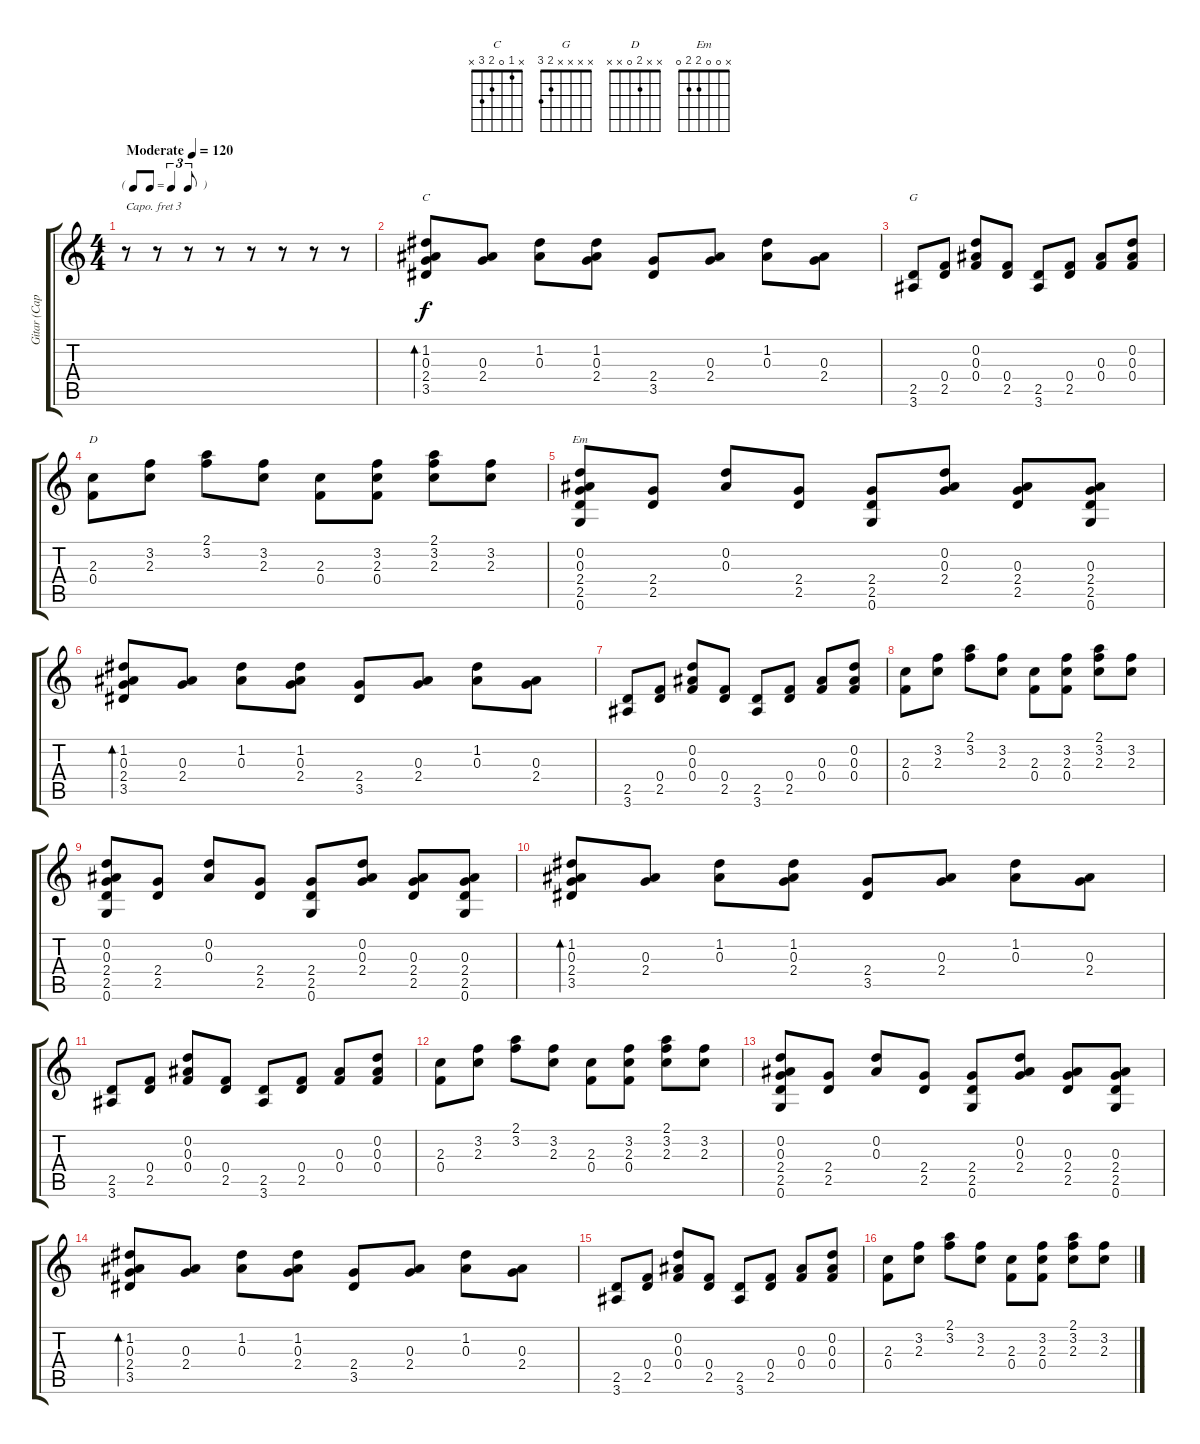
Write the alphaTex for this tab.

\track ("Gitar (Capo 3)" "Gitar (Cap") {instrument acousticguitarsteel}
\staff {score tabs}
\capo 3
\tuning (E4 B3 G3 D3 A2 E2) {hide}
\chord ("C" x 1 0 2 3 x)
\chord ("G" x x x x 2 3)
\chord ("D" x x 2 0 x x)
\chord ("Em" x 0 0 2 2 0)
\ts (4 4)
\tf triplet8th
\tempo (120 "Moderate")
\clef g2
\ks c
r.8{dy f instrument acousticguitarsteel} r.8 r.8 r.8 r.8 r.8 r.8 r.8 |
(1.2 0.3 2.4 3.5).8{bd 120 ch "C"} (0.3 2.4).8 (1.2 0.3).8 (1.2 0.3 2.4).8 (2.4 3.5).8 (0.3 2.4).8 (1.2 0.3).8 (0.3 2.4).8 |
(2.5 3.6).8{ch "G"} (0.4 2.5).8 (0.2 0.3 0.4).8 (0.4 2.5).8 (2.5 3.6).8 (0.4 2.5).8 (0.3 0.4).8 (0.2 0.3 0.4).8 |
(2.3 0.4).8{ch "D"} (3.2 2.3).8 (2.1 3.2).8 (3.2 2.3).8 (2.3 0.4).8 (3.2 2.3 0.4).8 (2.1 3.2 2.3).8 (3.2 2.3).8 |
(0.2 0.3 2.4 2.5 0.6).8{ch "Em"} (2.4 2.5).8 (0.2 0.3).8 (2.4 2.5).8 (2.4 2.5 0.6).8 (0.2 0.3 2.4).8 (0.3 2.4 2.5).8 (0.3 2.4 2.5 0.6).8 |
(1.2 0.3 2.4 3.5).8{bd 120} (0.3 2.4).8 (1.2 0.3).8 (1.2 0.3 2.4).8 (2.4 3.5).8 (0.3 2.4).8 (1.2 0.3).8 (0.3 2.4).8 |
(2.5 3.6).8 (0.4 2.5).8 (0.2 0.3 0.4).8 (0.4 2.5).8 (2.5 3.6).8 (0.4 2.5).8 (0.3 0.4).8 (0.2 0.3 0.4).8 |
(2.3 0.4).8 (3.2 2.3).8 (2.1 3.2).8 (3.2 2.3).8 (2.3 0.4).8 (3.2 2.3 0.4).8 (2.1 3.2 2.3).8 (3.2 2.3).8 |
(0.2 0.3 2.4 2.5 0.6).8 (2.4 2.5).8 (0.2 0.3).8 (2.4 2.5).8 (2.4 2.5 0.6).8 (0.2 0.3 2.4).8 (0.3 2.4 2.5).8 (0.3 2.4 2.5 0.6).8 |
(1.2 0.3 2.4 3.5).8{bd 120} (0.3 2.4).8 (1.2 0.3).8 (1.2 0.3 2.4).8 (2.4 3.5).8 (0.3 2.4).8 (1.2 0.3).8 (0.3 2.4).8 |
(2.5 3.6).8 (0.4 2.5).8 (0.2 0.3 0.4).8 (0.4 2.5).8 (2.5 3.6).8 (0.4 2.5).8 (0.3 0.4).8 (0.2 0.3 0.4).8 |
(2.3 0.4).8 (3.2 2.3).8 (2.1 3.2).8 (3.2 2.3).8 (2.3 0.4).8 (3.2 2.3 0.4).8 (2.1 3.2 2.3).8 (3.2 2.3).8 |
(0.2 0.3 2.4 2.5 0.6).8 (2.4 2.5).8 (0.2 0.3).8 (2.4 2.5).8 (2.4 2.5 0.6).8 (0.2 0.3 2.4).8 (0.3 2.4 2.5).8 (0.3 2.4 2.5 0.6).8 |
(1.2 0.3 2.4 3.5).8{bd 120} (0.3 2.4).8 (1.2 0.3).8 (1.2 0.3 2.4).8 (2.4 3.5).8 (0.3 2.4).8 (1.2 0.3).8 (0.3 2.4).8 |
(2.5 3.6).8 (0.4 2.5).8 (0.2 0.3 0.4).8 (0.4 2.5).8 (2.5 3.6).8 (0.4 2.5).8 (0.3 0.4).8 (0.2 0.3 0.4).8 |
(2.3 0.4).8 (3.2 2.3).8 (2.1 3.2).8 (3.2 2.3).8 (2.3 0.4).8 (3.2 2.3 0.4).8 (2.1 3.2 2.3).8 (3.2 2.3).8
